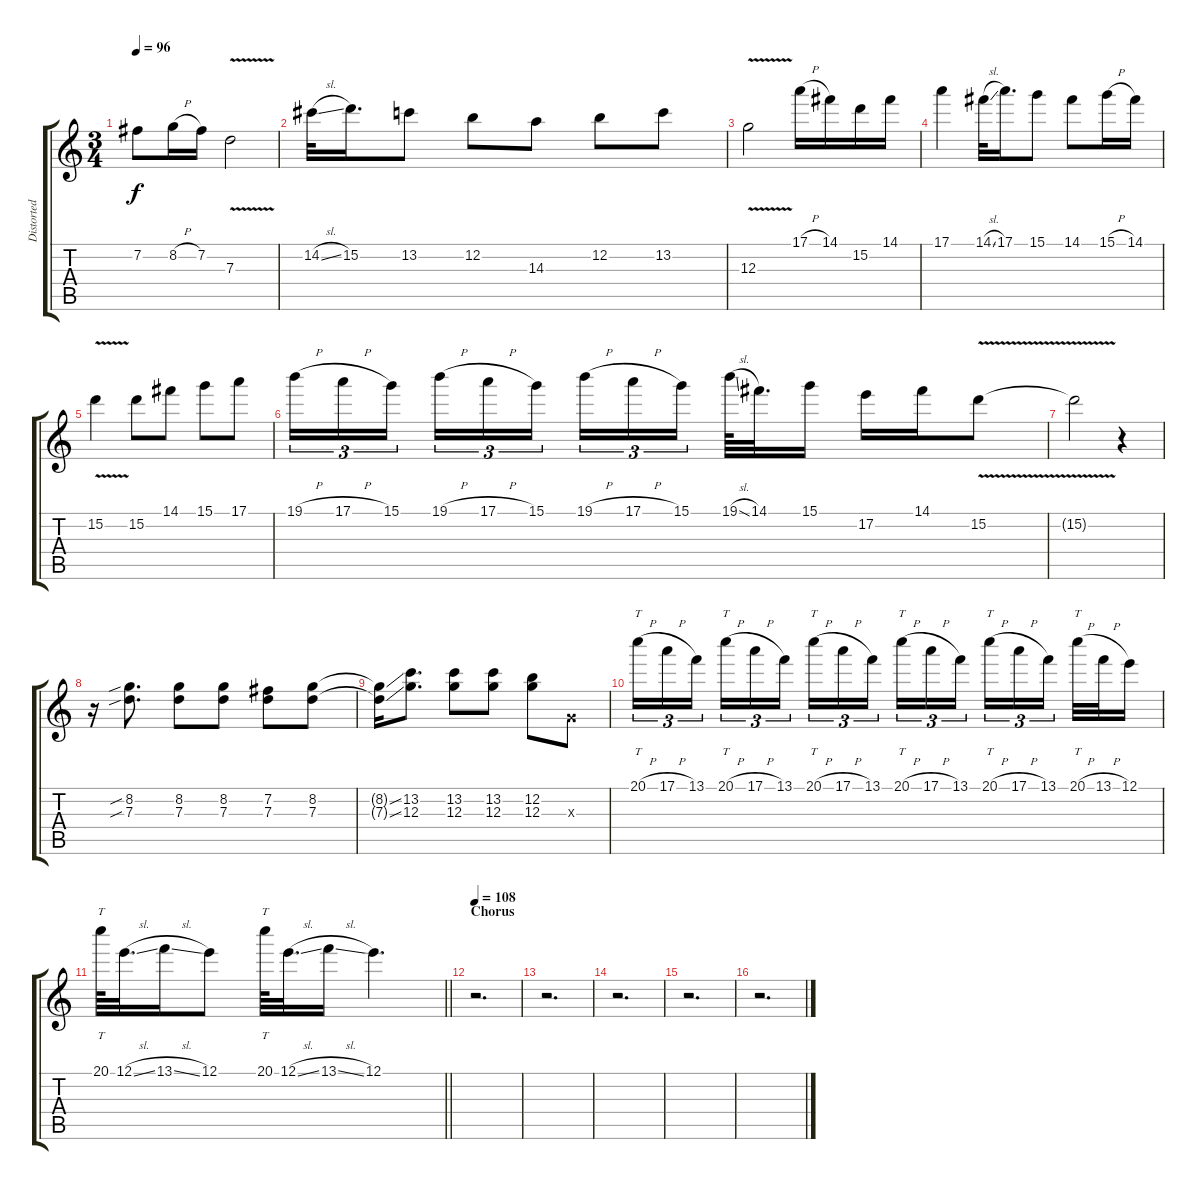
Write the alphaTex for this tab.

\track ("Distorted Solo Guitar \"Kirk Hammet\"" "Distorted ") {instrument distortionguitar}
\staff {score tabs}
\tuning (E4 B3 G3 D3 A2 E2) {hide}
\ts (3 4)
\tempo 96
\clef g2
\ks c
7.2.8{dy f} 8.2{h}.16 7.2.16 7.3{v}.2 |
14.2{sl}.32 15.2.16{d} 13.2.8 12.2.8 14.3.8 12.2.8 13.2.8 |
12.3{v}.2 17.1{h}.16 14.1.16 15.2.16 14.1.16 |
17.1.4 14.1{sl}.32 17.1.16{d} 15.1.8 14.1.8 15.1{h}.16 14.1.16 |
15.2{v}.4 15.2.8 14.1.8 15.1.8 17.1.8 |
19.1{h}.16{tu (3 2)} 17.1{h}.16{tu (3 2)} 15.1.16{tu (3 2) beam splitsecondary} 19.1{h}.16{tu (3 2)} 17.1{h}.16{tu (3 2)} 15.1.16{tu (3 2)} 19.1{h}.16{tu (3 2)} 17.1{h}.16{tu (3 2)} 15.1.16{tu (3 2) beam splitsecondary} 19.1{sl}.64 14.1.32{d} 15.1.16 17.2.16 14.1.16 15.2{v}.8 |
15.2{t}.2 r.4 |
r.16 (8.2{sib} 7.3{sib}).8{d} (8.2 7.3).8 (8.2 7.3).8 (7.2 7.3).8 (8.2 7.3).8 |
(8.2{ss t} 7.3{ss t}).16 (13.2 12.3).8{d} (13.2 12.3).8 (13.2 12.3).8 (12.2 12.3).8 0.3{x}.8 |
20.1{h}.16{tt tu (3 2)} 17.1{h}.16{tu (3 2)} 13.1.16{tu (3 2) beam splitsecondary} 20.1{h}.16{tt tu (3 2)} 17.1{h}.16{tu (3 2)} 13.1.16{tu (3 2)} 20.1{h}.16{tt tu (3 2)} 17.1{h}.16{tu (3 2)} 13.1.16{tu (3 2) beam splitsecondary} 20.1{h}.16{tt tu (3 2)} 17.1{h}.16{tu (3 2)} 13.1.16{tu (3 2)} 20.1{h}.16{tt tu (3 2)} 17.1{h}.16{tu (3 2)} 13.1.16{tu (3 2) beam splitsecondary} 20.1{h}.32{tt} 13.1{h}.32 12.1.16 |
\barLineRight lightlight
20.1.64{tt} 12.1{sl}.32{d} 13.1{sl}.16 12.1.8 20.1.64{tt} 12.1{sl}.32{d} 13.1{sl}.16 12.1.4{d} |
\section ("" "Chorus")
\tempo 108
r.2{d} |
r.2{d} |
r.2{d} |
r.2{d} |
r.2{d}
